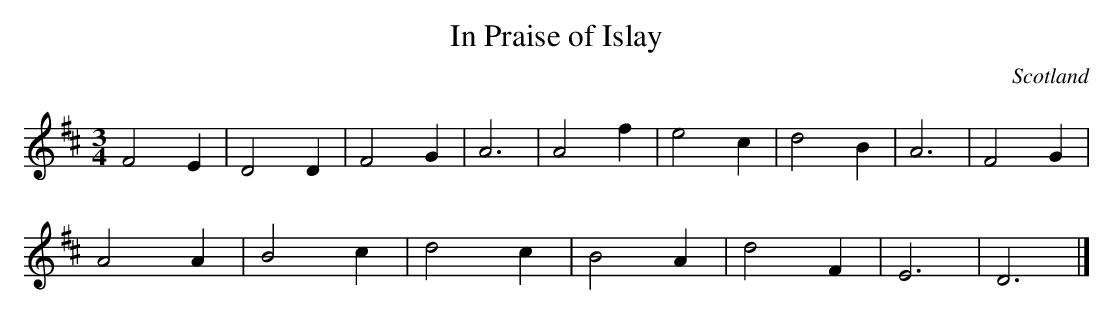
X:1
T:In Praise of Islay
O:Scotland
M:3/4
L:1/4
K:D
F2E | \
D2D | F2G | A3 | A2f | e2c | d2B | A3 | F2G |
A2A | B2c | d2c | B2A | d2F | E3 | D3 |]
